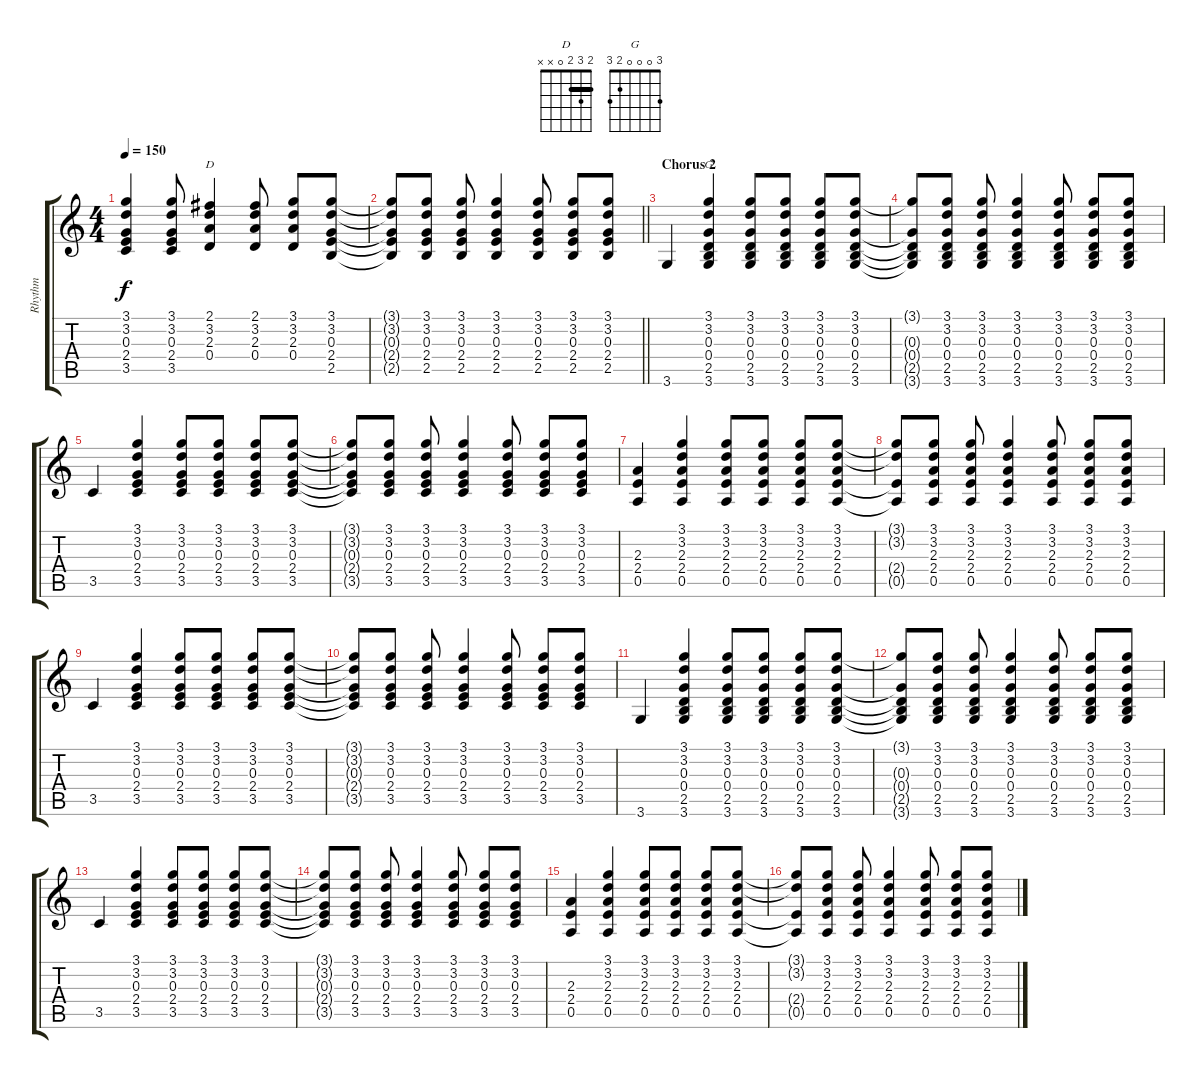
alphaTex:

\track ("Rhythm" "Rhythm") {solo instrument acousticguitarsteel}
\staff {score tabs}
\tuning (E4 B3 G3 D3 A2 E2) {hide}
\chord ("D" 2 3 2 0 x x) {barre 2}
\chord ("G" 3 0 0 0 2 3)
\ts (4 4)
\tempo 150
\clef g2
\ks c
(3.1 3.2 0.3 2.4 3.5).4{dy f} (3.1 3.2 0.3 2.4 3.5).8 (2.1 3.2 2.3 0.4).4{ch "D"} (2.1 3.2 2.3 0.4).8 (3.1 3.2 2.3 0.4).8 (3.1 3.2 0.3 2.4 2.5).8 |
\barLineRight lightlight
(3.1{t} 3.2{t} 0.3{t} 2.4{t} 2.5{t}).8 (3.1 3.2 0.3 2.4 2.5).8 (3.1 3.2 0.3 2.4 2.5).8 (3.1 3.2 0.3 2.4 2.5).4 (3.1 3.2 0.3 2.4 2.5).8 (3.1 3.2 0.3 2.4 2.5).8 (3.1 3.2 0.3 2.4 2.5).8 |
\section ("" "Chorus 2")
3.6.4 (3.1 3.2 0.3 0.4 2.5 3.6).4{ch "G"} (3.1 3.2 0.3 0.4 2.5 3.6).8 (3.1 3.2 0.3 0.4 2.5 3.6).8 (3.1 3.2 0.3 0.4 2.5 3.6).8 (3.1 3.2 0.3 0.4 2.5 3.6).8 |
(3.1{t} 0.3{t} 0.4{t} 2.5{t} 3.6{t}).8 (3.1 3.2 0.3 0.4 2.5 3.6).8 (3.1 3.2 0.3 0.4 2.5 3.6).8 (3.1 3.2 0.3 0.4 2.5 3.6).4 (3.1 3.2 0.3 0.4 2.5 3.6).8 (3.1 3.2 0.3 0.4 2.5 3.6).8 (3.1 3.2 0.3 0.4 2.5 3.6).8 |
3.5.4 (3.1 3.2 0.3 2.4 3.5).4 (3.1 3.2 0.3 2.4 3.5).8 (3.1 3.2 0.3 2.4 3.5).8 (3.1 3.2 0.3 2.4 3.5).8 (3.1 3.2 0.3 2.4 3.5).8 |
(3.1{t} 3.2{t} 0.3{t} 2.4{t} 3.5{t}).8 (3.1 3.2 0.3 2.4 3.5).8 (3.1 3.2 0.3 2.4 3.5).8 (3.1 3.2 0.3 2.4 3.5).4 (3.1 3.2 0.3 2.4 3.5).8 (3.1 3.2 0.3 2.4 3.5).8 (3.1 3.2 0.3 2.4 3.5).8 |
(2.3 2.4 0.5).4 (3.1 3.2 2.3 2.4 0.5).4 (3.1 3.2 2.3 2.4 0.5).8 (3.1 3.2 2.3 2.4 0.5).8 (3.1 3.2 2.3 2.4 0.5).8 (3.1 3.2 2.3 2.4 0.5).8 |
(3.1{t} 3.2{t} 2.4{t} 0.5{t}).8 (3.1 3.2 2.3 2.4 0.5).8 (3.1 3.2 2.3 2.4 0.5).8 (3.1 3.2 2.3 2.4 0.5).4 (3.1 3.2 2.3 2.4 0.5).8 (3.1 3.2 2.3 2.4 0.5).8 (3.1 3.2 2.3 2.4 0.5).8 |
3.5.4 (3.1 3.2 0.3 2.4 3.5).4 (3.1 3.2 0.3 2.4 3.5).8 (3.1 3.2 0.3 2.4 3.5).8 (3.1 3.2 0.3 2.4 3.5).8 (3.1 3.2 0.3 2.4 3.5).8 |
(3.1{t} 3.2{t} 0.3{t} 2.4{t} 3.5{t}).8 (3.1 3.2 0.3 2.4 3.5).8 (3.1 3.2 0.3 2.4 3.5).8 (3.1 3.2 0.3 2.4 3.5).4 (3.1 3.2 0.3 2.4 3.5).8 (3.1 3.2 0.3 2.4 3.5).8 (3.1 3.2 0.3 2.4 3.5).8 |
3.6.4 (3.1 3.2 0.3 0.4 2.5 3.6).4 (3.1 3.2 0.3 0.4 2.5 3.6).8 (3.1 3.2 0.3 0.4 2.5 3.6).8 (3.1 3.2 0.3 0.4 2.5 3.6).8 (3.1 3.2 0.3 0.4 2.5 3.6).8 |
(3.1{t} 0.3{t} 0.4{t} 2.5{t} 3.6{t}).8 (3.1 3.2 0.3 0.4 2.5 3.6).8 (3.1 3.2 0.3 0.4 2.5 3.6).8 (3.1 3.2 0.3 0.4 2.5 3.6).4 (3.1 3.2 0.3 0.4 2.5 3.6).8 (3.1 3.2 0.3 0.4 2.5 3.6).8 (3.1 3.2 0.3 0.4 2.5 3.6).8 |
3.5.4 (3.1 3.2 0.3 2.4 3.5).4 (3.1 3.2 0.3 2.4 3.5).8 (3.1 3.2 0.3 2.4 3.5).8 (3.1 3.2 0.3 2.4 3.5).8 (3.1 3.2 0.3 2.4 3.5).8 |
(3.1{t} 3.2{t} 0.3{t} 2.4{t} 3.5{t}).8 (3.1 3.2 0.3 2.4 3.5).8 (3.1 3.2 0.3 2.4 3.5).8 (3.1 3.2 0.3 2.4 3.5).4 (3.1 3.2 0.3 2.4 3.5).8 (3.1 3.2 0.3 2.4 3.5).8 (3.1 3.2 0.3 2.4 3.5).8 |
(2.3 2.4 0.5).4 (3.1 3.2 2.3 2.4 0.5).4 (3.1 3.2 2.3 2.4 0.5).8 (3.1 3.2 2.3 2.4 0.5).8 (3.1 3.2 2.3 2.4 0.5).8 (3.1 3.2 2.3 2.4 0.5).8 |
(3.1{t} 3.2{t} 2.4{t} 0.5{t}).8 (3.1 3.2 2.3 2.4 0.5).8 (3.1 3.2 2.3 2.4 0.5).8 (3.1 3.2 2.3 2.4 0.5).4 (3.1 3.2 2.3 2.4 0.5).8 (3.1 3.2 2.3 2.4 0.5).8 (3.1 3.2 2.3 2.4 0.5).8
